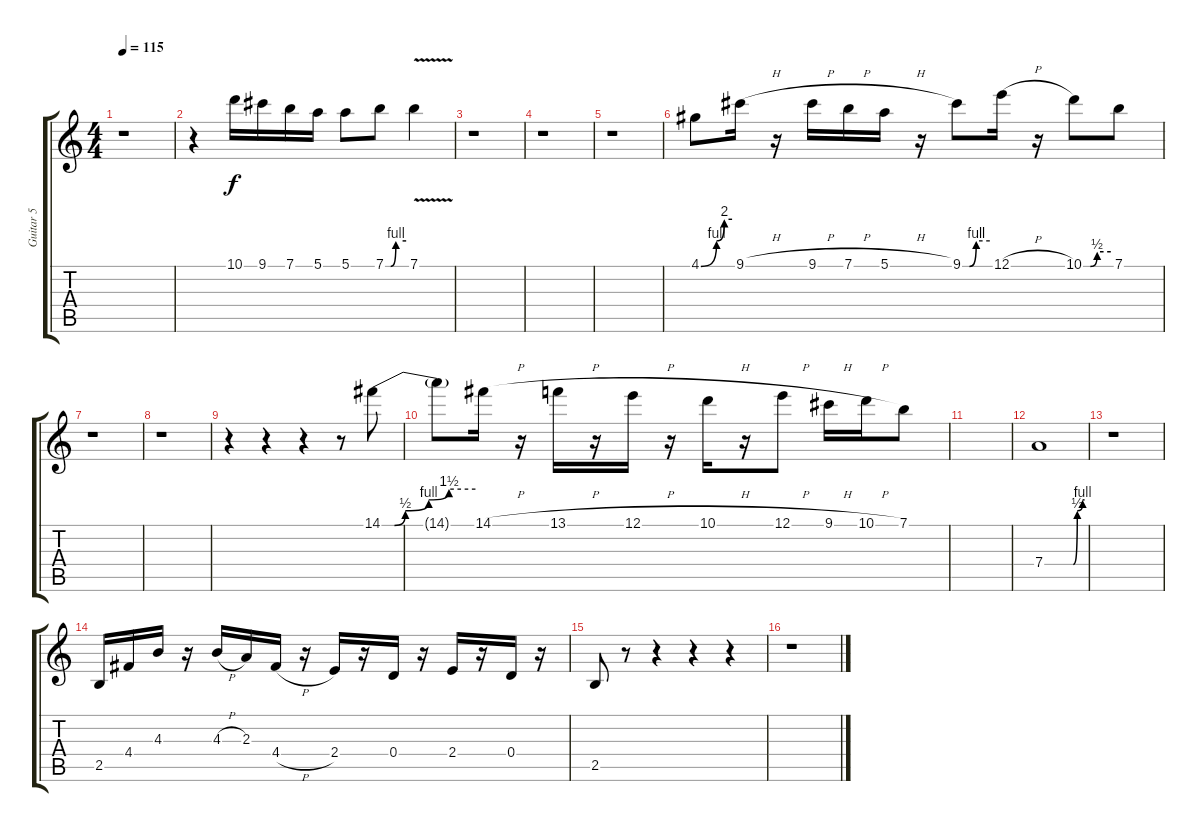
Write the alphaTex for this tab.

\track ("Guitar 5" "Guitar 5") {instrument overdrivenguitar}
\staff {score tabs}
\tuning (E4 B3 G3 D3 A2 E2) {hide}
\ts (4 4)
\tempo 115
\clef g2
\ks c
r.1{dy f} |
r.4{volume 14} 10.1.16 9.1.16 7.1.16 5.1.16 5.1.8 7.1{be (custom 0 0 15 0 30 4 60 4)}.8 7.1{v}.4 |
r.1 |
r.1 |
r.1 |
4.1{be (custom 0 0 30 4 45 8 60 8)}.8 9.1{h}.16 r.16 9.1{h}.16 7.1{h}.16 5.1{h}.16 r.16 9.1{be (custom 0 0 15 0 30 4 60 4)}.8 12.1{h}.16 r.16 10.1{be (custom 0 0 15 0 30 2 60 2)}.8 7.1.8 |
r.1 |
r.1 |
r.4 r.4 r.4 r.8 14.1{be (custom 0 0 8 0 15 2 30 4 43 6 60 6)}.8 |
14.1{t}.8 14.1{h}.16 r.16 13.1{h}.16 r.16 12.1{h}.16 r.16 10.1{h}.16 r.16 12.1{h}.8 9.1{h}.16 10.1{h}.16 7.1.8 |
|
7.4{be (custom 0 0 22 0 38 0 43 0 49 2 57 4 60 4)}.1 |
r.1 |
2.5.16{volume 14} 4.4.16 4.3.16 r.16{volume 14} 4.3{h}.16{volume 14} 2.3.16 4.4{h}.16 r.16 2.4.16 r.16 0.4.16 r.16 2.4.16 r.16 0.4.16 r.16 |
2.5.8 r.8 r.4 r.4 r.4 |
r.1
